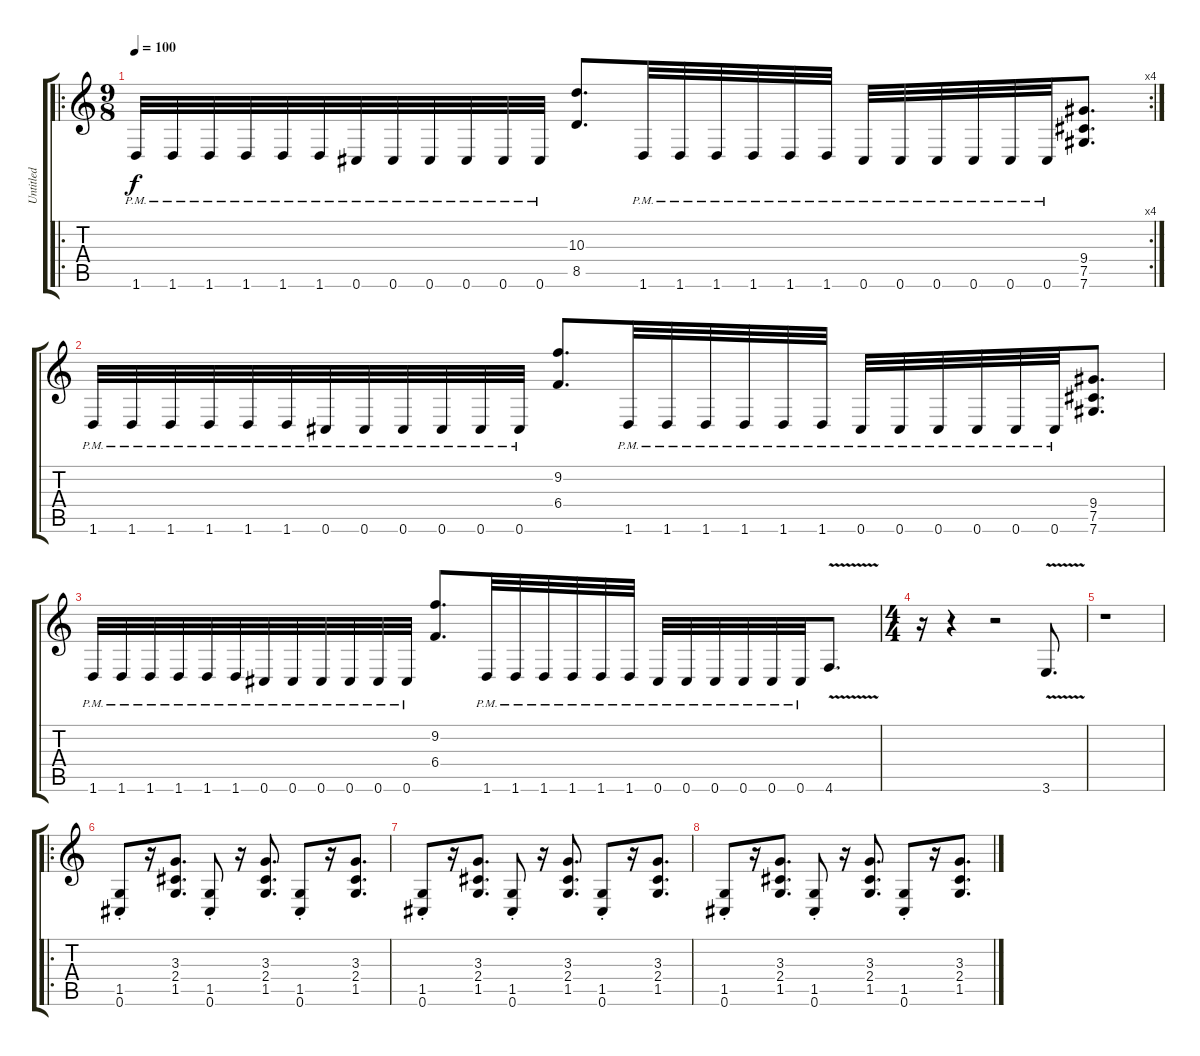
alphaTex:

\track ("Untitled" "Untitled") {instrument distortionguitar}
\staff {score tabs}
\tuning (Db4 Ab3 E3 B2 Gb2 Db2) {hide}
\ro
\rc 4
\ts (9 8)
\tempo 100
\clef g2
\ks c
1.6{pm}.32{dy f} 1.6{pm}.32 1.6{pm}.32 1.6{pm}.32 1.6{pm}.32 1.6{pm}.32 0.6{pm}.32 0.6{pm}.32 0.6{pm}.32 0.6{pm}.32 0.6{pm}.32 0.6{pm}.32 (10.3 8.5).8{d} 1.6{pm}.32 1.6{pm}.32 1.6{pm}.32 1.6{pm}.32 1.6{pm}.32 1.6{pm}.32 0.6{pm}.32 0.6{pm}.32 0.6{pm}.32 0.6{pm}.32 0.6{pm}.32 0.6{pm}.32 (9.4 7.5 7.6).8{d} |
1.6{pm}.32 1.6{pm}.32 1.6{pm}.32 1.6{pm}.32 1.6{pm}.32 1.6{pm}.32 0.6{pm}.32 0.6{pm}.32 0.6{pm}.32 0.6{pm}.32 0.6{pm}.32 0.6{pm}.32 (9.2 6.4).8{d} 1.6{pm}.32 1.6{pm}.32 1.6{pm}.32 1.6{pm}.32 1.6{pm}.32 1.6{pm}.32 0.6{pm}.32 0.6{pm}.32 0.6{pm}.32 0.6{pm}.32 0.6{pm}.32 0.6{pm}.32 (9.4 7.5 7.6).8{d} |
1.6{pm}.32 1.6{pm}.32 1.6{pm}.32 1.6{pm}.32 1.6{pm}.32 1.6{pm}.32 0.6{pm}.32 0.6{pm}.32 0.6{pm}.32 0.6{pm}.32 0.6{pm}.32 0.6{pm}.32 (9.2 6.4).8{d} 1.6{pm}.32 1.6{pm}.32 1.6{pm}.32 1.6{pm}.32 1.6{pm}.32 1.6{pm}.32 0.6{pm}.32 0.6{pm}.32 0.6{pm}.32 0.6{pm}.32 0.6{pm}.32 0.6{pm}.32 4.6{v}.8{d} |
\ts (4 4)
r.16 r.4 r.2 3.6{v}.8{d} |
r.1 |
\ro
(1.5{st} 0.6{st}).8 r.16 (3.3 2.4 1.5).8{d} (1.5{st} 0.6{st}).8 r.16 (3.3 2.4 1.5).8{d} (1.5{st} 0.6{st}).8 r.16 (3.3 2.4 1.5).8{d} |
(1.5{st} 0.6{st}).8 r.16 (3.3 2.4 1.5).8{d} (1.5{st} 0.6{st}).8 r.16 (3.3 2.4 1.5).8{d} (1.5{st} 0.6{st}).8 r.16 (3.3 2.4 1.5).8{d} |
(1.5{st} 0.6{st}).8 r.16 (3.3 2.4 1.5).8{d} (1.5{st} 0.6{st}).8 r.16 (3.3 2.4 1.5).8{d} (1.5{st} 0.6{st}).8 r.16 (3.3 2.4 1.5).8{d}
